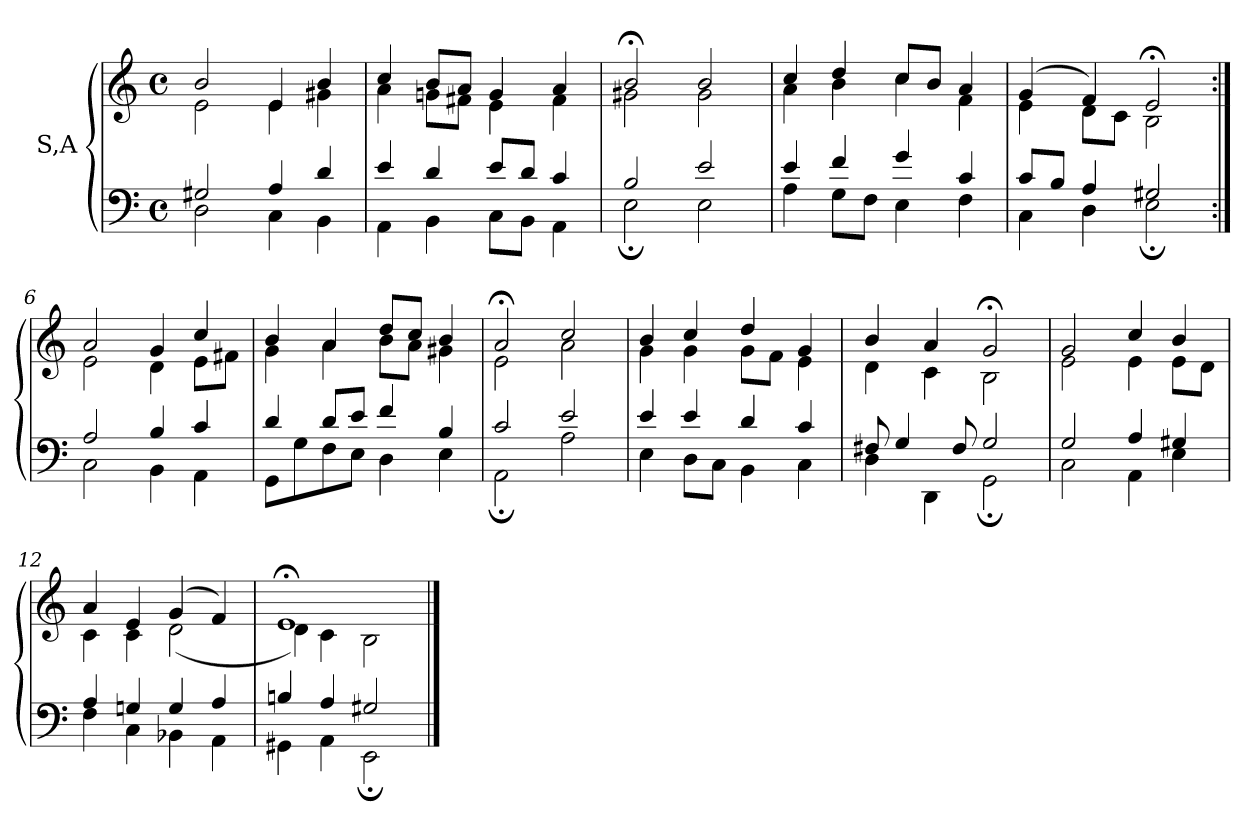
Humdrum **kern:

**kern	**kern
*part1	*part1
*staff2	*staff1
*I"S,A	*
!!LO:LB:g=z
*clefF4	*clefG2
*k[]	*k[]
*M4/4	*M4/4
*met(c)	*met(c)
=1	=1
*^	*^
2G#X	2D	2b	2e
4A	4C	4e	4e
4d	4BB	4b	4g#X
=2	=2	=2	=2
4e	4AA	4cc	4a
4d	4BB	8bL	8gnL
.	.	8aJ	8f#XJ
8eL	8CL	4g	4e
8dJ	8BBJ	.	.
4c	4AA	4a	4f#
=3	=3	=3	=3
2B	2E;	2b;<	2g#X
2e	2E	2b	2g#
=4	=4	=4	=4
4e	4A	4cc	4a
4f	8GL	4dd	4b
.	8FJ	.	.
4g	4E	8ccL	4cc
.	.	8bJ	.
4c	4F	4a	4f
=5	=5	=5	=5
8cL	4C	(>4g	4e
8BJ	.	.	.
4A	4D	4f)	8dL
.	.	.	8cJ
2G#X	2E;	2e;<	2B
!!LO:LB:g=z	!!
=6:|!	=6:|!	=6:|!	=6:|!
2A	2C	2a	2e
4B	4BB	4g	4d
4c	4AA	4cc	8eL
.	.	.	8f#XJ
=7	=7	=7	=7
4d	8GGL	4b	4g
.	8G	.	.
8dL	8F	4a	4a
8eJ	8EJ	.	.
4f	4D	8ddL	8bL
.	.	8ccJ	8aJ
4B	4E	4b	4g#X
=8	=8	=8	=8
2c	2AA;	2a;<	2e
2e	2A	2cc	2a
=9	=9	=9	=9
4e	4E	4b	4g
4e	8DL	4cc	4g
.	8CJ	.	.
4d	4BB	4dd	8gL
.	.	.	8fJ
4c	4C	4g	4e
!!LO:LB:g=z	!!
=10	=10	=10	=10
8F#X	4D	4b	4d
4G	.	.	.
.	4DD	4a	4c
8F#	.	.	.
2G	2GG;	2g;<	2B
=11	=11	=11	=11
2G	2C	2g	2e
4A	4AA	4cc	4e
4G#X	4E	4b	8eL
.	.	.	8dJ
=12	=12	=12	=12
4A	4F	4a	4c
4Gn	4C	4e	4c
4G	4BB-X	(>4g	(<2d
4A	4AA	4f)	.
=13	=13	=13	=13
4Bn	4GG#X	1e;<	4d)
4A	4AA	.	4c
2G#X	2EE;	.	2B
*v	*v	*	*
*	*v	*v
==	==
*-	*-
